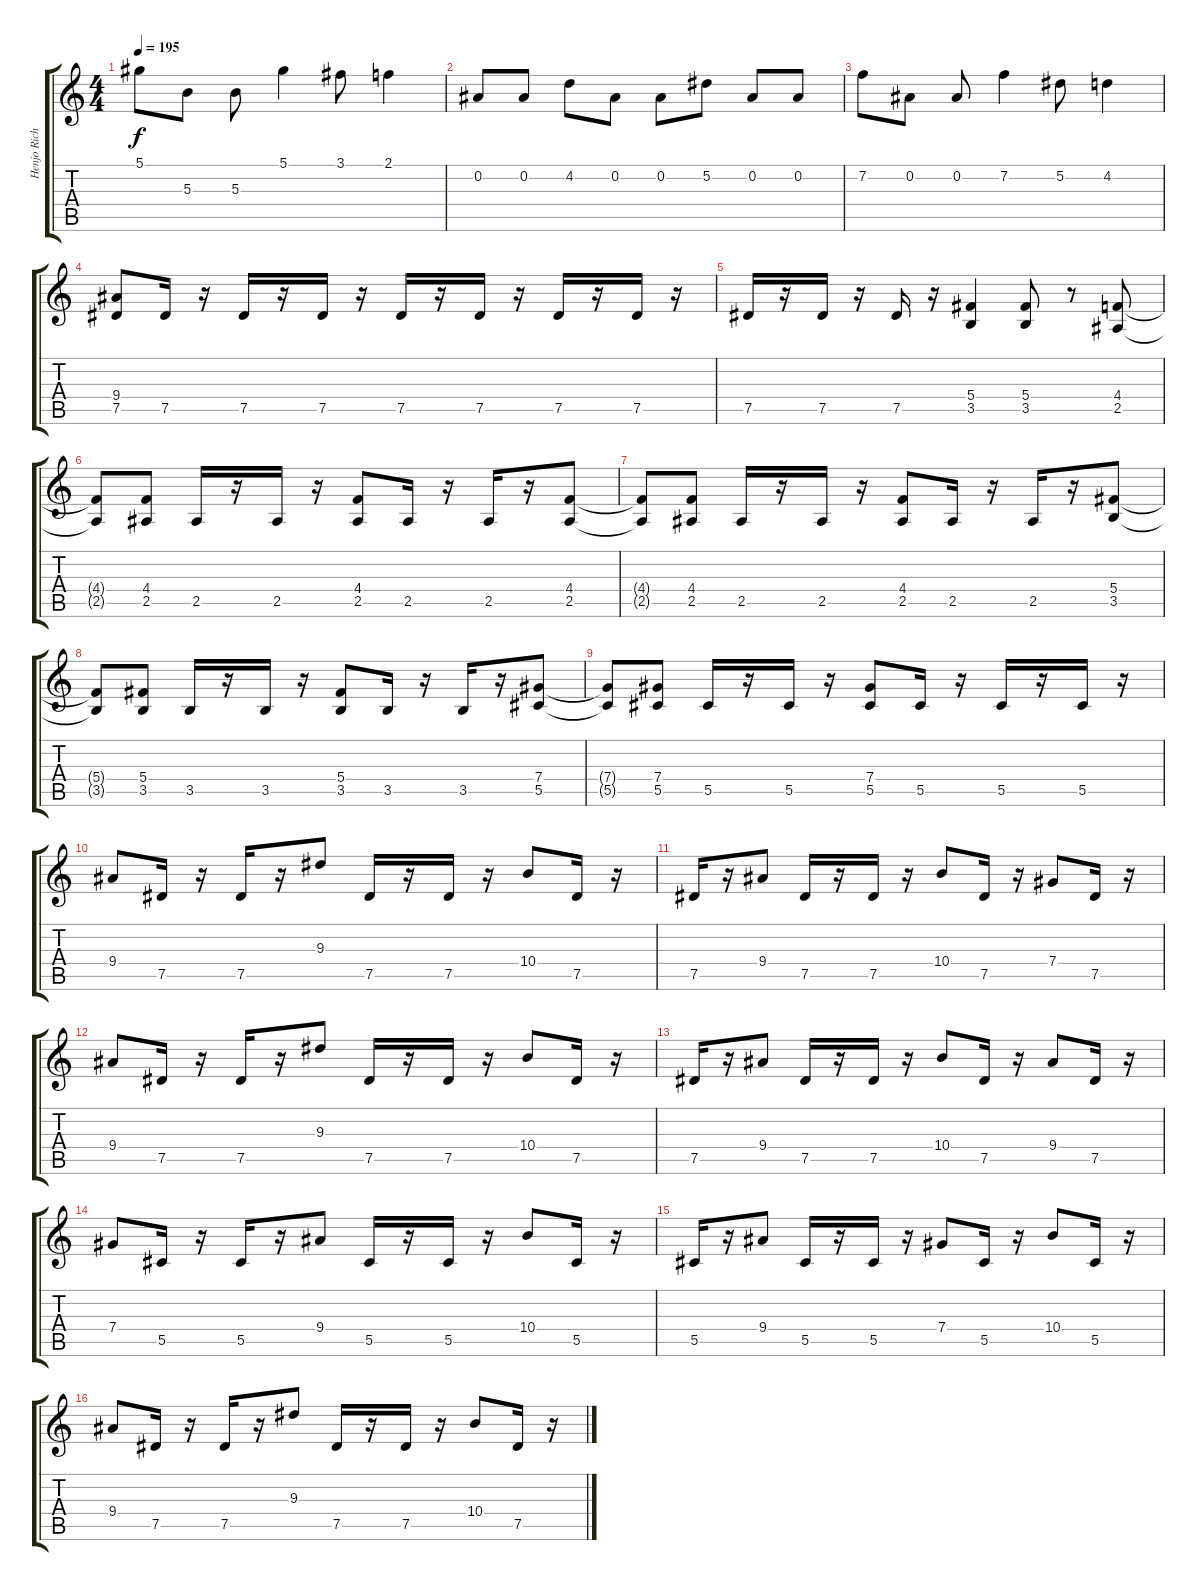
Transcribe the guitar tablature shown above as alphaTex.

\track ("Henjo Richter" "Henjo Rich") {instrument distortionguitar}
\staff {score tabs}
\tuning (Eb4 Bb3 Gb3 Db3 Ab2 Eb2) {hide}
\ts (4 4)
\tempo 195
\clef g2
\ks c
5.1.8{dy f} 5.3.8 5.3.8 5.1.4 3.1.8 2.1.4 |
0.2.8 0.2.8 4.2.8 0.2.8 0.2.8 5.2.8 0.2.8 0.2.8 |
7.2.8 0.2.8 0.2.8 7.2.4 5.2.8 4.2.4 |
(9.4 7.5).8 7.5.16 r.16 7.5.16 r.16 7.5.16 r.16 7.5.16 r.16 7.5.16 r.16 7.5.16 r.16 7.5.16 r.16 |
7.5.16 r.16 7.5.16 r.16 7.5.16 r.16 (5.4 3.5).4 (5.4 3.5).8 r.8 (4.4 2.5).8 |
(4.4{t} 2.5{t}).8 (4.4 2.5).8 2.5.16 r.16 2.5.16 r.16 (4.4 2.5).8 2.5.16 r.16 2.5.16 r.16 (4.4 2.5).8 |
(4.4{t} 2.5{t}).8 (4.4 2.5).8 2.5.16 r.16 2.5.16 r.16 (4.4 2.5).8 2.5.16 r.16 2.5.16 r.16 (5.4 3.5).8 |
(5.4{t} 3.5{t}).8 (5.4 3.5).8 3.5.16 r.16 3.5.16 r.16 (5.4 3.5).8 3.5.16 r.16 3.5.16 r.16 (7.4 5.5).8 |
(7.4{t} 5.5{t}).8 (7.4 5.5).8 5.5.16 r.16 5.5.16 r.16 (7.4 5.5).8 5.5.16 r.16 5.5.16 r.16 5.5.16 r.16 |
9.4.8 7.5.16 r.16 7.5.16 r.16 9.3.8 7.5.16 r.16 7.5.16 r.16 10.4.8 7.5.16 r.16 |
7.5.16 r.16 9.4.8 7.5.16 r.16 7.5.16 r.16 10.4.8 7.5.16 r.16 7.4.8 7.5.16 r.16 |
9.4.8 7.5.16 r.16 7.5.16 r.16 9.3.8 7.5.16 r.16 7.5.16 r.16 10.4.8 7.5.16 r.16 |
7.5.16 r.16 9.4.8 7.5.16 r.16 7.5.16 r.16 10.4.8 7.5.16 r.16 9.4.8 7.5.16 r.16 |
7.4.8 5.5.16 r.16 5.5.16 r.16 9.4.8 5.5.16 r.16 5.5.16 r.16 10.4.8 5.5.16 r.16 |
5.5.16 r.16 9.4.8 5.5.16 r.16 5.5.16 r.16 7.4.8 5.5.16 r.16 10.4.8 5.5.16 r.16 |
9.4.8 7.5.16 r.16 7.5.16 r.16 9.3.8 7.5.16 r.16 7.5.16 r.16 10.4.8 7.5.16 r.16
